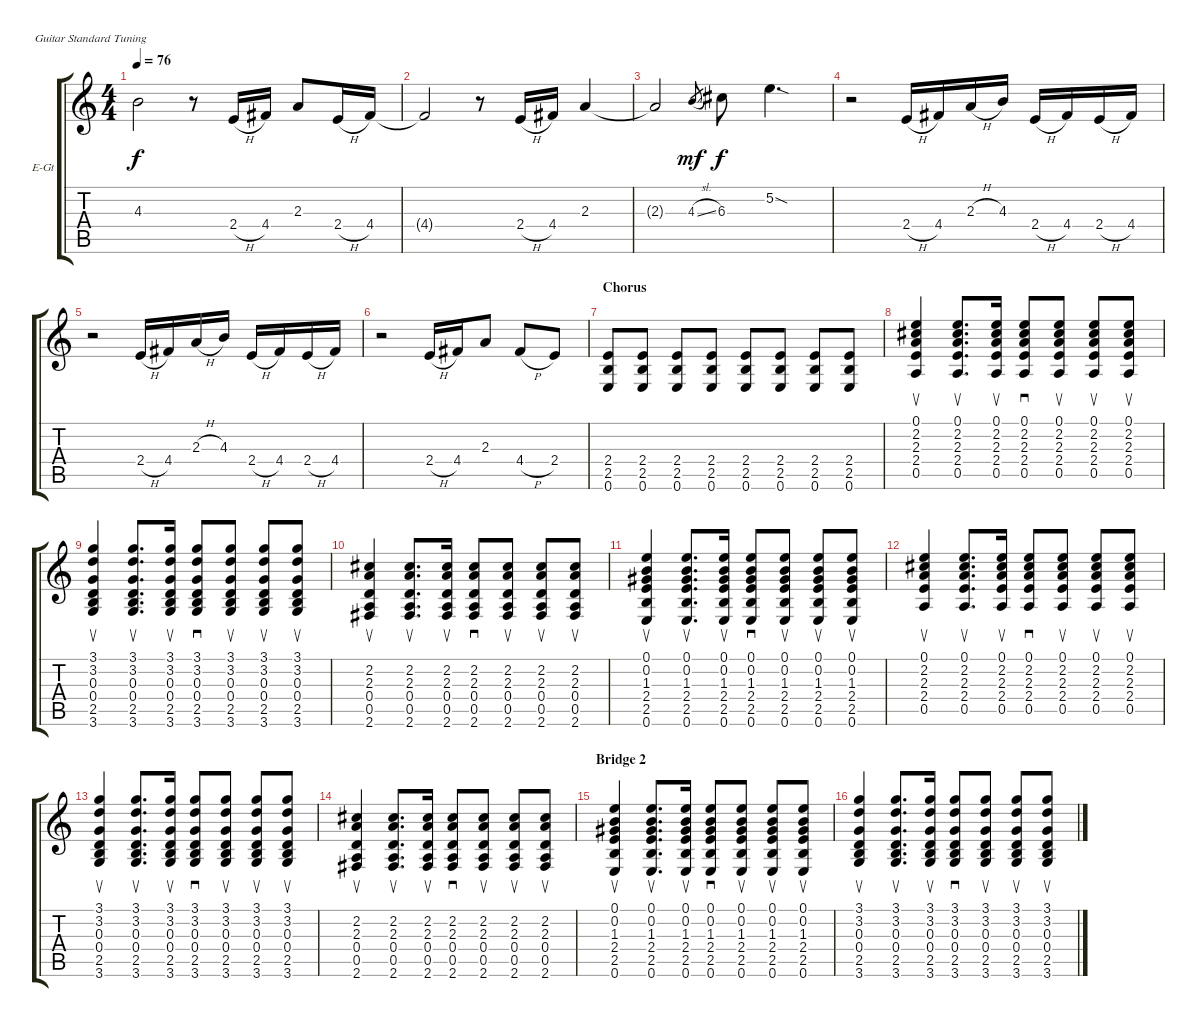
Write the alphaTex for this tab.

\bracketExtendMode groupsimilarinstruments
\firstSystemTrackNameOrientation horizontal
\otherSystemsTrackNameOrientation horizontal
\track ("Clean Lead Guitar" "E-Gt") {instrument electricguitarjazz}
\staff {score tabs}
\tuning (E4 B3 G3 D3 A2 E2)
\ts (4 4)
\tempo 76
\clef g2
\ks c
4.3{t}.2{dy f} r.8 2.4{h}.16 4.4.16 2.3.8 2.4{h}.16 4.4.16 |
4.4{t}.2 r.8 2.4{h}.16 4.4.16 2.3.4 |
2.3{t}.2 4.3{sl}.8{gr dy mf} 6.3.8{dy f} 5.2{sod}.4{d} |
r.2 2.4{h}.16 4.4.16 2.3{h}.16 4.3.16 2.4{h}.16 4.4.16 2.4{h}.16 4.4.16 |
r.2 2.4{h}.16 4.4.16 2.3{h}.16 4.3.16 2.4{h}.16 4.4.16 2.4{h}.16 4.4.16 |
r.2 2.4{h}.16 4.4.16 2.3.8 4.4{h}.8 2.4.8 |
\section ("" "Chorus")
(2.4 2.5 0.6).8 (2.4 2.5 0.6).8 (2.4 2.5 0.6).8 (2.4 2.5 0.6).8 (2.4 2.5 0.6).8 (2.4 2.5 0.6).8 (2.4 2.5 0.6).8 (2.4 2.5 0.6).8 |
(0.1 2.2 2.3 2.4 0.5).4{su} (0.1 2.2 2.3 2.4 0.5).8{d su} (0.1 2.2 2.3 2.4 0.5).16{su} (0.1 2.2 2.3 2.4 0.5).8{sd} (0.1 2.2 2.3 2.4 0.5).8{su} (0.1 2.2 2.3 2.4 0.5).8{su} (0.1 2.2 2.3 2.4 0.5).8{su} |
(3.1 3.2 0.3 0.4 2.5 3.6).4{su} (3.1 3.2 0.3 0.4 2.5 3.6).8{d su} (3.1 3.2 0.3 0.4 2.5 3.6).16{su} (3.1 3.2 0.3 0.4 2.5 3.6).8{sd} (3.1 3.2 0.3 0.4 2.5 3.6).8{su} (3.1 3.2 0.3 0.4 2.5 3.6).8{su} (3.1 3.2 0.3 0.4 2.5 3.6).8{su} |
(2.2 2.3 0.4 0.5 2.6).4{su} (2.2 2.3 0.4 0.5 2.6).8{d su} (2.2 2.3 0.4 0.5 2.6).16{su} (2.2 2.3 0.4 0.5 2.6).8{sd} (2.2 2.3 0.4 0.5 2.6).8{su} (2.2 2.3 0.4 0.5 2.6).8{su} (2.2 2.3 0.4 0.5 2.6).8{su} |
(0.1 0.2 1.3 2.4 2.5 0.6).4{su} (0.1 0.2 1.3 2.4 2.5 0.6).8{d su} (0.1 0.2 1.3 2.4 2.5 0.6).16{su} (0.1 0.2 1.3 2.4 2.5 0.6).8{sd} (0.1 0.2 1.3 2.4 2.5 0.6).8{su} (0.1 0.2 1.3 2.4 2.5 0.6).8{su} (0.1 0.2 1.3 2.4 2.5 0.6).8{su} |
(0.1 2.2 2.3 2.4 0.5).4{su} (0.1 2.2 2.3 2.4 0.5).8{d su} (0.1 2.2 2.3 2.4 0.5).16{su} (0.1 2.2 2.3 2.4 0.5).8{sd} (0.1 2.2 2.3 2.4 0.5).8{su} (0.1 2.2 2.3 2.4 0.5).8{su} (0.1 2.2 2.3 2.4 0.5).8{su} |
(3.1 3.2 0.3 0.4 2.5 3.6).4{su} (3.1 3.2 0.3 0.4 2.5 3.6).8{d su} (3.1 3.2 0.3 0.4 2.5 3.6).16{su} (3.1 3.2 0.3 0.4 2.5 3.6).8{sd} (3.1 3.2 0.3 0.4 2.5 3.6).8{su} (3.1 3.2 0.3 0.4 2.5 3.6).8{su} (3.1 3.2 0.3 0.4 2.5 3.6).8{su} |
(2.2 2.3 0.4 0.5 2.6).4{su} (2.2 2.3 0.4 0.5 2.6).8{d su} (2.2 2.3 0.4 0.5 2.6).16{su} (2.2 2.3 0.4 0.5 2.6).8{sd} (2.2 2.3 0.4 0.5 2.6).8{su} (2.2 2.3 0.4 0.5 2.6).8{su} (2.2 2.3 0.4 0.5 2.6).8{su} |
\section ("" "Bridge 2")
(0.1 0.2 1.3 2.4 2.5 0.6).4{su} (0.1 0.2 1.3 2.4 2.5 0.6).8{d su} (0.1 0.2 1.3 2.4 2.5 0.6).16{su} (0.1 0.2 1.3 2.4 2.5 0.6).8{sd} (0.1 0.2 1.3 2.4 2.5 0.6).8{su} (0.1 0.2 1.3 2.4 2.5 0.6).8{su} (0.1 0.2 1.3 2.4 2.5 0.6).8{su} |
(3.1 3.2 0.3 0.4 2.5 3.6).4{su} (3.1 3.2 0.3 0.4 2.5 3.6).8{d su} (3.1 3.2 0.3 0.4 2.5 3.6).16{su} (3.1 3.2 0.3 0.4 2.5 3.6).8{sd} (3.1 3.2 0.3 0.4 2.5 3.6).8{su} (3.1 3.2 0.3 0.4 2.5 3.6).8{su} (3.1 3.2 0.3 0.4 2.5 3.6).8{su}
